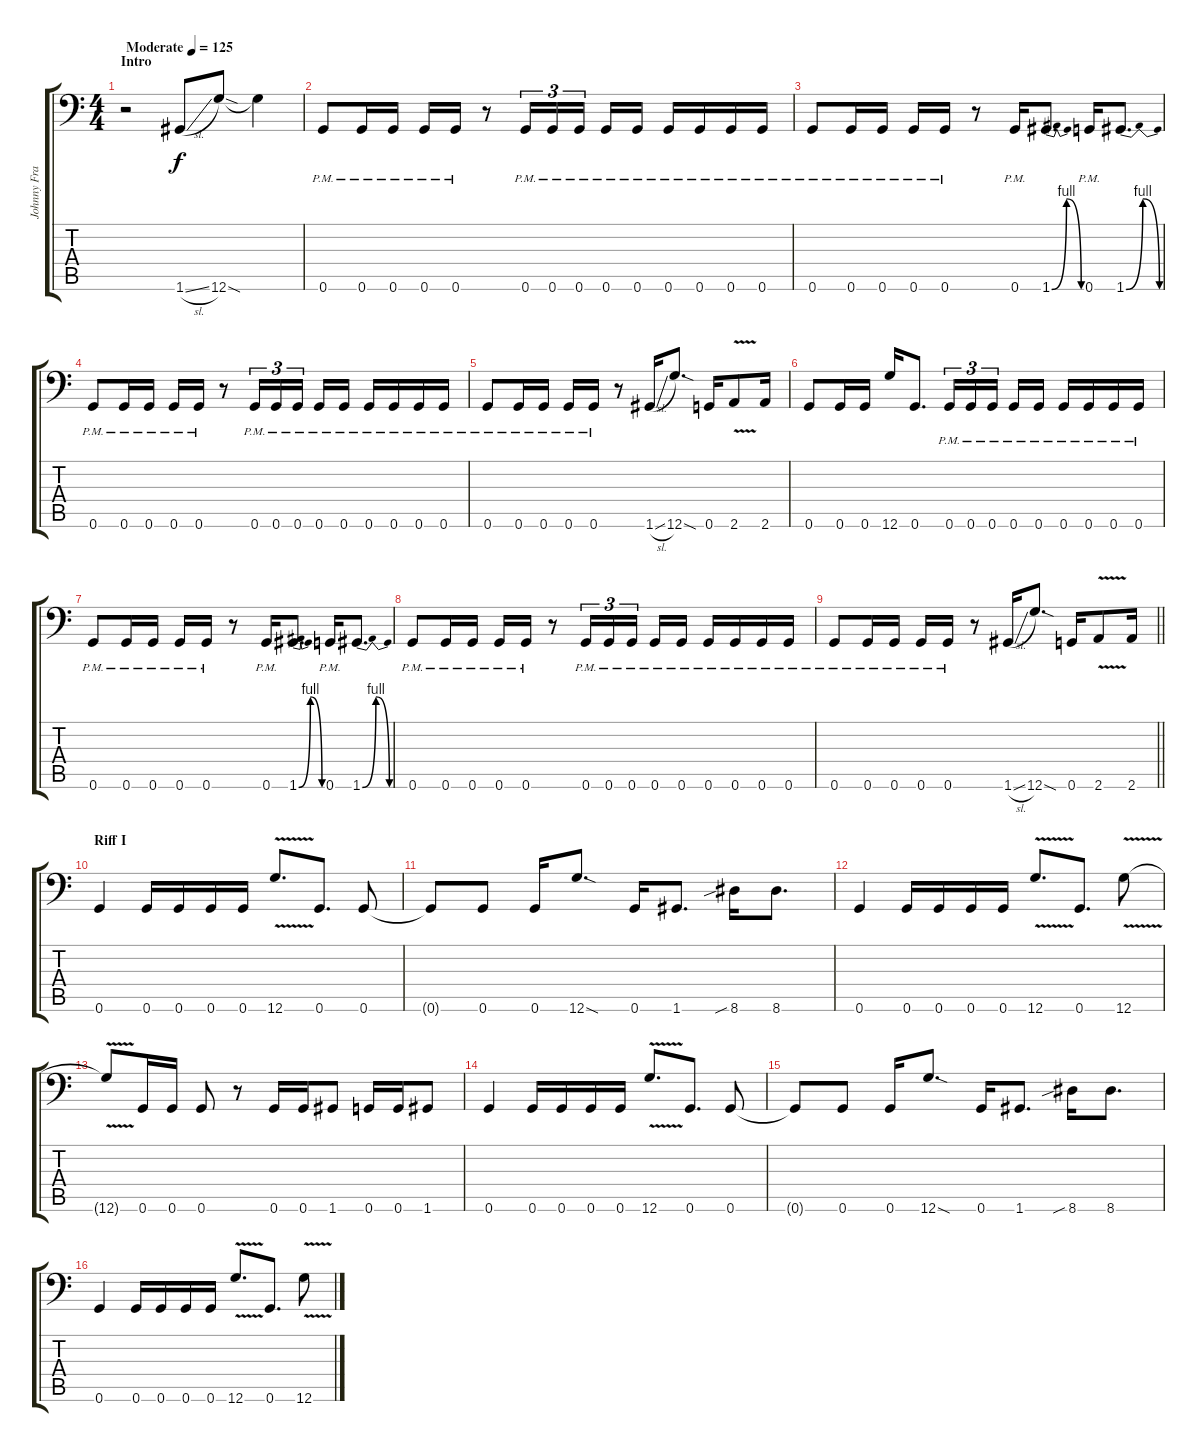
\track ("Johnny Franck" "Johnny Fra") {instrument distortionguitar}
\staff {score tabs}
\tuning (A3 E3 C3 G2 D2 G1) {hide}
\ts (4 4)
\section ("" "Intro")
\tempo (125 "Moderate")
\clef f4
\ks c
r.2{dy f instrument distortionguitar} 1.6{sl}.8 12.6{sod}.8 12.6{t}.4 |
0.6{pm}.8 0.6{pm}.16 0.6{pm}.16 0.6{pm}.16 0.6{pm}.16 r.8 0.6{pm}.16{tu (3 2)} 0.6{pm}.16{tu (3 2)} 0.6{pm}.16{tu (3 2) beam splitsecondary} 0.6{pm}.16 0.6{pm}.16 0.6{pm}.16 0.6{pm}.16 0.6{pm}.16 0.6{pm}.16 |
0.6{pm}.8 0.6{pm}.16 0.6{pm}.16 0.6{pm}.16 0.6{pm}.16 r.8 0.6{pm}.16 1.6{be (bendrelease 0 0 45 4 45 4 60 0)}.8{d} 0.6{pm}.16 1.6{be (bendrelease 0 0 45 4 45 4 60 0)}.8{d} |
0.6{pm}.8 0.6{pm}.16 0.6{pm}.16 0.6{pm}.16 0.6{pm}.16 r.8 0.6{pm}.16{tu (3 2)} 0.6{pm}.16{tu (3 2)} 0.6{pm}.16{tu (3 2) beam splitsecondary} 0.6{pm}.16 0.6{pm}.16 0.6{pm}.16 0.6{pm}.16 0.6{pm}.16 0.6{pm}.16 |
0.6{pm}.8 0.6{pm}.16 0.6{pm}.16 0.6{pm}.16 0.6{pm}.16 r.8 1.6{sl}.16 12.6{sod}.8{d} 0.6.16 2.6{v}.8 2.6.16 |
0.6.8 0.6.16 0.6.16 12.6.16 0.6.8{d} 0.6{pm}.16{tu (3 2)} 0.6{pm}.16{tu (3 2)} 0.6{pm}.16{tu (3 2) beam splitsecondary} 0.6{pm}.16 0.6{pm}.16 0.6{pm}.16 0.6{pm}.16 0.6{pm}.16 0.6{pm}.16 |
0.6{pm}.8 0.6{pm}.16 0.6{pm}.16 0.6{pm}.16 0.6{pm}.16 r.8 0.6{pm}.16 1.6{be (bendrelease 0 0 45 4 45 4 60 0)}.8{d} 0.6{pm}.16 1.6{be (bendrelease 0 0 45 4 45 4 60 0)}.8{d} |
0.6{pm}.8 0.6{pm}.16 0.6{pm}.16 0.6{pm}.16 0.6{pm}.16 r.8 0.6{pm}.16{tu (3 2)} 0.6{pm}.16{tu (3 2)} 0.6{pm}.16{tu (3 2) beam splitsecondary} 0.6{pm}.16 0.6{pm}.16 0.6{pm}.16 0.6{pm}.16 0.6{pm}.16 0.6{pm}.16 |
\barLineRight lightlight
0.6{pm}.8 0.6{pm}.16 0.6{pm}.16 0.6{pm}.16 0.6{pm}.16 r.8 1.6{sl}.16 12.6{sod}.8{d} 0.6.16 2.6{v}.8 2.6.16 |
\section ("" "Riff I")
0.6.4 0.6.16 0.6.16 0.6.16 0.6.16 12.6{v}.8{d} 0.6.8{d} 0.6.8 |
0.6{t}.8 0.6.8 0.6.16 12.6{sod}.8{d} 0.6.16 1.6.8{d} 8.6{sib}.16 8.6.8{d} |
0.6.4 0.6.16 0.6.16 0.6.16 0.6.16 12.6{v}.8{d} 0.6.8{d} 12.6{v}.8 |
12.6{t}.8 0.6.16 0.6.16 0.6.8 r.8 0.6.16 0.6.16 1.6.8 0.6.16 0.6.16 1.6.8 |
0.6.4 0.6.16 0.6.16 0.6.16 0.6.16 12.6{v}.8{d} 0.6.8{d} 0.6.8 |
0.6{t}.8 0.6.8 0.6.16 12.6{sod}.8{d} 0.6.16 1.6.8{d} 8.6{sib}.16 8.6.8{d} |
0.6.4 0.6.16 0.6.16 0.6.16 0.6.16 12.6{v}.8{d} 0.6.8{d} 12.6{v}.8
